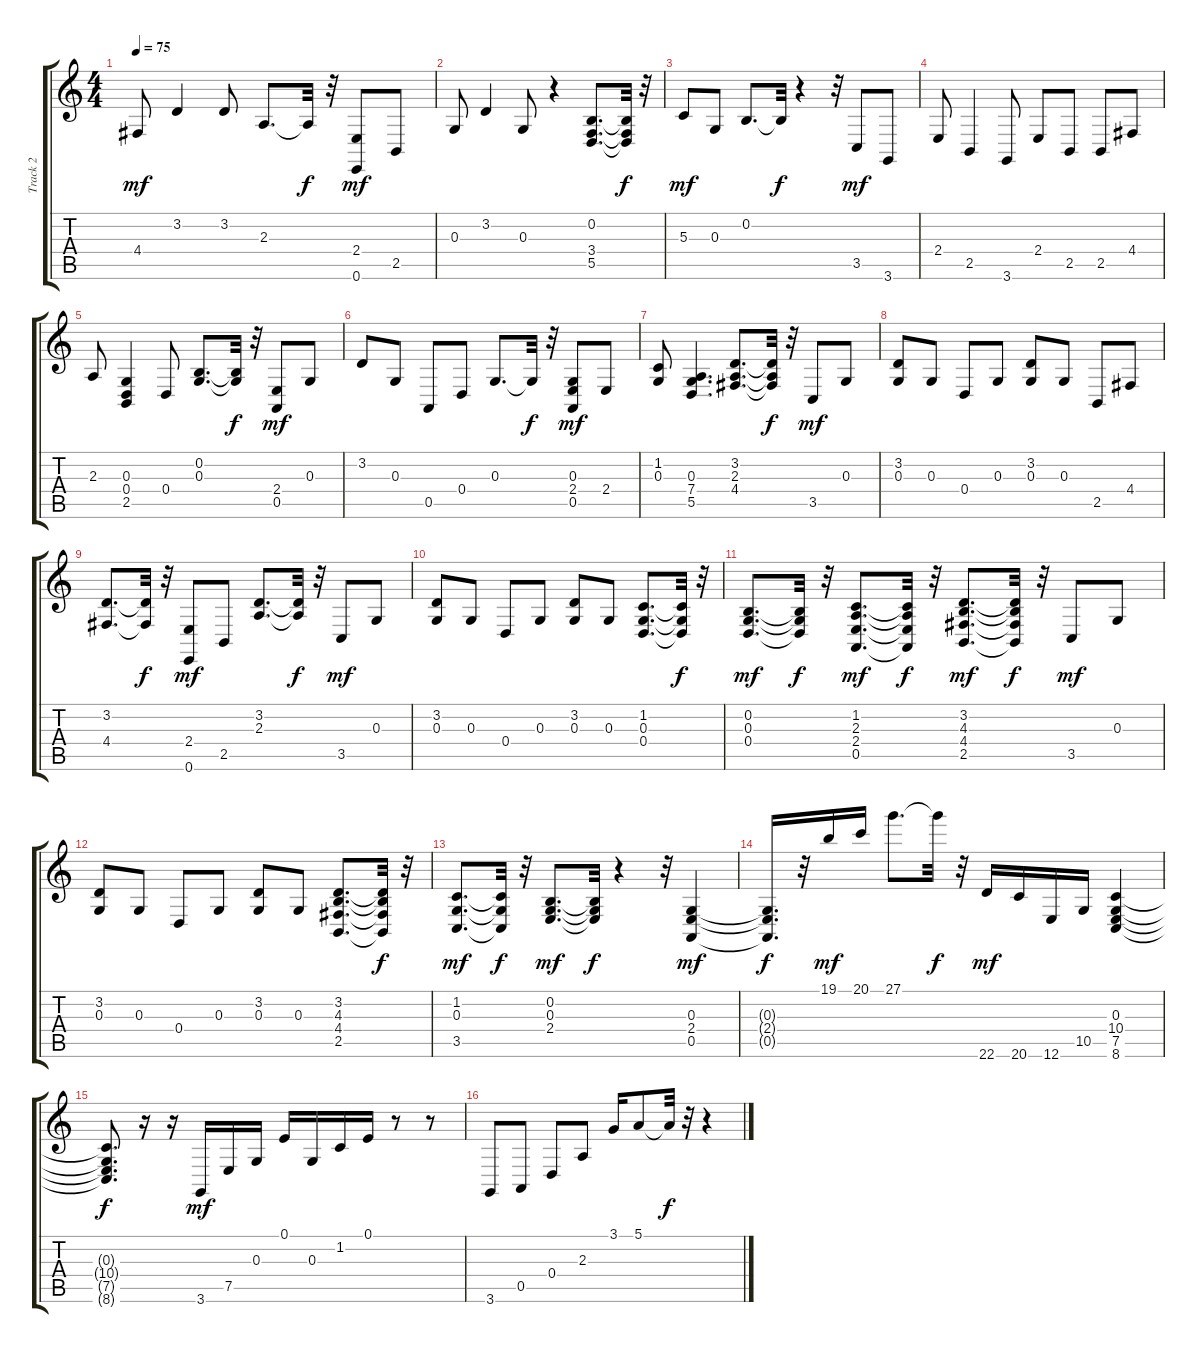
\track ("Track 2" "Track 2") {instrument acousticgrandpiano}
\staff {score tabs}
\tuning (E4 B3 G3 D3 A2 E2) {hide}
\ts (4 4)
\tempo 75
\clef g2
\ks c
4.4.8{dy mf} 3.2.4 3.2.8 2.3.8{d} 2.3{t}.32{dy f} r.32 (2.4 0.6).8{dy mf} 2.5.8 |
0.3.8 3.2.4 0.3.8 r.4 (0.2 3.4 5.5).8{d} (0.2{t} 3.4{t} 5.5{t}).32{dy f} r.32 |
5.3.8{dy mf} 0.3.8 0.2.8{d} 0.2{t}.32{dy f} r.4 r.32 3.5.8{dy mf} 3.6.8 |
2.4.8 2.5.4 3.6.8 2.4.8 2.5.8 2.5.8 4.4.8 |
2.3.8 (0.3 0.4 2.5).4 0.4.8 (0.2 0.3).8{d} (0.2{t} 0.3{t}).32{dy f} r.32 (2.4 0.5).8{dy mf} 0.3.8 |
3.2.8 0.3.8 0.5.8 0.4.8 0.3.8{d} 0.3{t}.32{dy f} r.32 (0.3 2.4 0.5).8{dy mf} 2.4.8 |
(1.2 0.3).8 (0.3 7.4 5.5).4{d} (3.2 2.3 4.4).8{d} (3.2{t} 2.3{t} 4.4{t}).32{dy f} r.32 3.5.8{dy mf} 0.3.8 |
(3.2 0.3).8 0.3.8 0.4.8 0.3.8 (3.2 0.3).8 0.3.8 2.5.8 4.4.8 |
(3.2 4.4).8{d} (3.2{t} 4.4{t}).32{dy f} r.32 (2.4 0.6).8{dy mf} 2.5.8 (3.2 2.3).8{d} (3.2{t} 2.3{t}).32{dy f} r.32 3.5.8{dy mf} 0.3.8 |
(3.2 0.3).8 0.3.8 0.4.8 0.3.8 (3.2 0.3).8 0.3.8 (1.2 0.3 0.4).8{d} (1.2{t} 0.3{t} 0.4{t}).32{dy f} r.32 |
(0.2 0.3 0.4).8{d dy mf} (0.2{t} 0.3{t} 0.4{t}).32{dy f} r.32 (1.2 2.3 2.4 0.5).8{d dy mf} (1.2{t} 2.3{t} 2.4{t} 0.5{t}).32{dy f} r.32 (3.2 4.3 4.4 2.5).8{d dy mf} (3.2{t} 4.3{t} 4.4{t} 2.5{t}).32{dy f} r.32 3.5.8{dy mf} 0.3.8 |
(3.2 0.3).8 0.3.8 0.4.8 0.3.8 (3.2 0.3).8 0.3.8 (3.2 4.3 4.4 2.5).8{d} (3.2{t} 4.3{t} 4.4{t} 2.5{t}).32{dy f} r.32 |
(1.2 0.3 3.5).8{d dy mf} (1.2{t} 0.3{t} 3.5{t}).32{dy f} r.32 (0.2 0.3 2.4).8{d dy mf} (0.2{t} 0.3{t} 2.4{t}).32{dy f} r.4 r.32 (0.3 2.4 0.5).4{dy mf} |
(0.3{t} 2.4{t} 0.5{t}).16{d dy f} r.32 19.1.16{dy mf} 20.1.16 27.1.8{d} 27.1{t}.32{dy f} r.32 22.6.16{dy mf} 20.6.16 12.6.16 10.5.16 (0.3 10.4 7.5 8.6).4 |
(0.3{t} 10.4{t} 7.5{t} 8.6{t}).8{d dy f} r.16 r.16 3.6.16{dy mf} 7.5.16 0.3.16 0.1.16 0.3.16 1.2.16 0.1.16 r.8 r.8 |
3.6.8 0.5.8 0.4.8 2.3.8 3.1.16 5.1.8 5.1{t}.32{dy f} r.32 r.4
